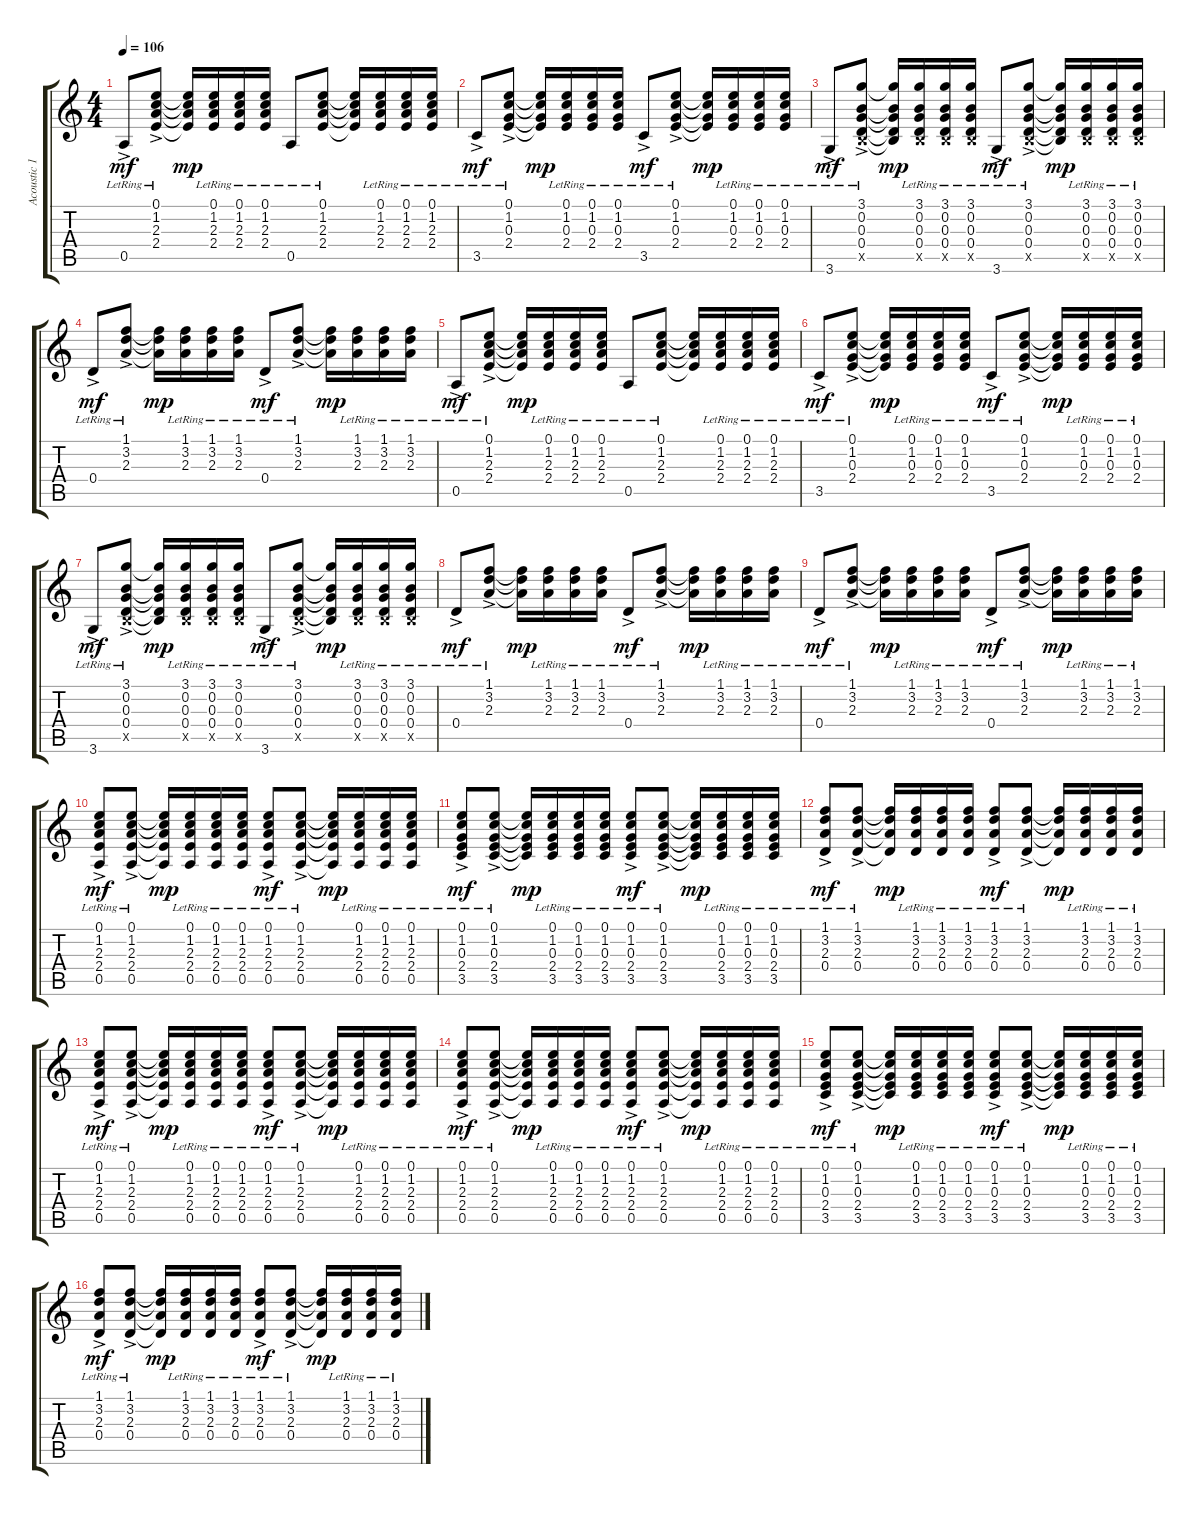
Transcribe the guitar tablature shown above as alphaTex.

\track ("Acoustic 1" "Acoustic 1") {instrument acousticguitarnylon}
\staff {score tabs}
\tuning (E4 B3 G3 D3 A2 E2) {hide}
\ts (4 4)
\tempo 106
\clef g2
\ks c
0.5{ac lr}.8{dy mf} (0.1{ac lr} 1.2{ac lr} 2.3{ac lr} 2.4{ac lr}).8 (0.1{t} 1.2{t} 2.3{t} 2.4{t}).16{dy mp} (0.1{lr} 1.2{lr} 2.3{lr} 2.4{lr}).16 (0.1{lr} 1.2{lr} 2.3{lr} 2.4{lr}).16 (0.1{lr} 1.2{lr} 2.3{lr} 2.4{lr}).16 0.5{lr}.8 (0.1{lr} 1.2{lr} 2.3{lr} 2.4{lr}).8 (0.1{t} 1.2{t} 2.3{t} 2.4{t}).16 (0.1{lr} 1.2{lr} 2.3{lr} 2.4{lr}).16 (0.1{lr} 1.2{lr} 2.3{lr} 2.4{lr}).16 (0.1{lr} 1.2{lr} 2.3{lr} 2.4{lr}).16 |
3.5{ac lr}.8{dy mf} (0.1{ac lr} 1.2{ac lr} 0.3{ac lr} 2.4{ac lr}).8 (0.1{t} 1.2{t} 0.3{t} 2.4{t}).16{dy mp} (0.1{lr} 1.2{lr} 0.3{lr} 2.4{lr}).16 (0.1{lr} 1.2{lr} 0.3{lr} 2.4{lr}).16 (0.1{lr} 1.2{lr} 0.3{lr} 2.4{lr}).16 3.5{ac lr}.8{dy mf} (0.1{ac lr} 1.2{ac lr} 0.3{ac lr} 2.4{ac lr}).8 (0.1{t} 1.2{t} 0.3{t} 2.4{t}).16{dy mp} (0.1{lr} 1.2{lr} 0.3{lr} 2.4{lr}).16 (0.1{lr} 1.2{lr} 0.3{lr} 2.4{lr}).16 (0.1{lr} 1.2{lr} 0.3{lr} 2.4{lr}).16 |
3.6{ac lr}.8{dy mf} (3.1{ac lr} 0.2{ac lr} 0.3{ac lr} 0.4{ac lr} 2.5{ac x}).8 (3.1{t} 0.2{t} 0.3{t} 0.4{t} 2.5{t}).16{dy mp} (3.1{lr} 0.2{lr} 0.3{lr} 0.4{lr} 2.5{x}).16 (3.1{lr} 0.2{lr} 0.3{lr} 0.4{lr} 2.5{x}).16 (3.1{lr} 0.2{lr} 0.3{lr} 0.4{lr} 2.5{x}).16 3.6{ac lr}.8{dy mf} (3.1{ac lr} 0.2{ac lr} 0.3{ac lr} 0.4{ac lr} 2.5{ac x}).8 (3.1{t} 0.2{t} 0.3{t} 0.4{t} 2.5{t}).16{dy mp} (3.1{lr} 0.2{lr} 0.3{lr} 0.4{lr} 2.5{x}).16 (3.1{lr} 0.2{lr} 0.3{lr} 0.4{lr} 2.5{x}).16 (3.1{lr} 0.2{lr} 0.3{lr} 0.4{lr} 2.5{x}).16 |
0.4{ac lr}.8{dy mf} (1.1{ac lr} 3.2{ac lr} 2.3{ac lr}).8 (1.1{t} 3.2{t} 2.3{t}).16{dy mp} (1.1{lr} 3.2{lr} 2.3{lr}).16 (1.1{lr} 3.2{lr} 2.3{lr}).16 (1.1{lr} 3.2{lr} 2.3{lr}).16 0.4{ac lr}.8{dy mf} (1.1{ac lr} 3.2{ac lr} 2.3{ac lr}).8 (1.1{t} 3.2{t} 2.3{t}).16{dy mp} (1.1{lr} 3.2{lr} 2.3{lr}).16 (1.1{lr} 3.2{lr} 2.3{lr}).16 (1.1{lr} 3.2{lr} 2.3{lr}).16 |
0.5{ac lr}.8{dy mf} (0.1{ac lr} 1.2{ac lr} 2.3{ac lr} 2.4{ac lr}).8 (0.1{t} 1.2{t} 2.3{t} 2.4{t}).16{dy mp} (0.1{lr} 1.2{lr} 2.3{lr} 2.4{lr}).16 (0.1{lr} 1.2{lr} 2.3{lr} 2.4{lr}).16 (0.1{lr} 1.2{lr} 2.3{lr} 2.4{lr}).16 0.5{lr}.8 (0.1{lr} 1.2{lr} 2.3{lr} 2.4{lr}).8 (0.1{t} 1.2{t} 2.3{t} 2.4{t}).16 (0.1{lr} 1.2{lr} 2.3{lr} 2.4{lr}).16 (0.1{lr} 1.2{lr} 2.3{lr} 2.4{lr}).16 (0.1{lr} 1.2{lr} 2.3{lr} 2.4{lr}).16 |
3.5{ac lr}.8{dy mf} (0.1{ac lr} 1.2{ac lr} 0.3{ac lr} 2.4{ac lr}).8 (0.1{t} 1.2{t} 0.3{t} 2.4{t}).16{dy mp} (0.1{lr} 1.2{lr} 0.3{lr} 2.4{lr}).16 (0.1{lr} 1.2{lr} 0.3{lr} 2.4{lr}).16 (0.1{lr} 1.2{lr} 0.3{lr} 2.4{lr}).16 3.5{ac lr}.8{dy mf} (0.1{ac lr} 1.2{ac lr} 0.3{ac lr} 2.4{ac lr}).8 (0.1{t} 1.2{t} 0.3{t} 2.4{t}).16{dy mp} (0.1{lr} 1.2{lr} 0.3{lr} 2.4{lr}).16 (0.1{lr} 1.2{lr} 0.3{lr} 2.4{lr}).16 (0.1{lr} 1.2{lr} 0.3{lr} 2.4{lr}).16 |
3.6{ac lr}.8{dy mf} (3.1{ac lr} 0.2{ac lr} 0.3{ac lr} 0.4{ac lr} 2.5{ac x}).8 (3.1{t} 0.2{t} 0.3{t} 0.4{t} 2.5{t}).16{dy mp} (3.1{lr} 0.2{lr} 0.3{lr} 0.4{lr} 2.5{x}).16 (3.1{lr} 0.2{lr} 0.3{lr} 0.4{lr} 2.5{x}).16 (3.1{lr} 0.2{lr} 0.3{lr} 0.4{lr} 2.5{x}).16 3.6{ac lr}.8{dy mf} (3.1{ac lr} 0.2{ac lr} 0.3{ac lr} 0.4{ac lr} 2.5{ac x}).8 (3.1{t} 0.2{t} 0.3{t} 0.4{t} 2.5{t}).16{dy mp} (3.1{lr} 0.2{lr} 0.3{lr} 0.4{lr} 2.5{x}).16 (3.1{lr} 0.2{lr} 0.3{lr} 0.4{lr} 2.5{x}).16 (3.1{lr} 0.2{lr} 0.3{lr} 0.4{lr} 2.5{x}).16 |
0.4{ac lr}.8{dy mf} (1.1{ac lr} 3.2{ac lr} 2.3{ac lr}).8 (1.1{t} 3.2{t} 2.3{t}).16{dy mp} (1.1{lr} 3.2{lr} 2.3{lr}).16 (1.1{lr} 3.2{lr} 2.3{lr}).16 (1.1{lr} 3.2{lr} 2.3{lr}).16 0.4{ac lr}.8{dy mf} (1.1{ac lr} 3.2{ac lr} 2.3{ac lr}).8 (1.1{t} 3.2{t} 2.3{t}).16{dy mp} (1.1{lr} 3.2{lr} 2.3{lr}).16 (1.1{lr} 3.2{lr} 2.3{lr}).16 (1.1{lr} 3.2{lr} 2.3{lr}).16 |
0.4{ac lr}.8{dy mf} (1.1{ac lr} 3.2{ac lr} 2.3{ac lr}).8 (1.1{t} 3.2{t} 2.3{t}).16{dy mp} (1.1{lr} 3.2{lr} 2.3{lr}).16 (1.1{lr} 3.2{lr} 2.3{lr}).16 (1.1{lr} 3.2{lr} 2.3{lr}).16 0.4{ac lr}.8{dy mf} (1.1{ac lr} 3.2{ac lr} 2.3{ac lr}).8 (1.1{t} 3.2{t} 2.3{t}).16{dy mp} (1.1{lr} 3.2{lr} 2.3{lr}).16 (1.1{lr} 3.2{lr} 2.3{lr}).16 (1.1{lr} 3.2{lr} 2.3{lr}).16 |
(0.1{ac lr} 1.2{ac lr} 2.3{ac lr} 2.4{ac lr} 0.5{ac lr}).8{dy mf} (0.1{ac lr} 1.2{ac lr} 2.3{ac lr} 2.4{ac lr} 0.5{ac lr}).8 (0.1{t} 1.2{t} 2.3{t} 2.4{t} 0.5{t}).16{dy mp} (0.1{lr} 1.2{lr} 2.3{lr} 2.4{lr} 0.5{lr}).16 (0.1{lr} 1.2{lr} 2.3{lr} 2.4{lr} 0.5{lr}).16 (0.1{lr} 1.2{lr} 2.3{lr} 2.4{lr} 0.5{lr}).16 (0.1{ac lr} 1.2{ac lr} 2.3{ac lr} 2.4{ac lr} 0.5{ac lr}).8{dy mf} (0.1{ac lr} 1.2{ac lr} 2.3{ac lr} 2.4{ac lr} 0.5{ac lr}).8 (0.1{t} 1.2{t} 2.3{t} 2.4{t} 0.5{t}).16{dy mp} (0.1{lr} 1.2{lr} 2.3{lr} 2.4{lr} 0.5{lr}).16 (0.1{lr} 1.2{lr} 2.3{lr} 2.4{lr} 0.5{lr}).16 (0.1{lr} 1.2{lr} 2.3{lr} 2.4{lr} 0.5{lr}).16 |
(0.1{ac lr} 1.2{ac lr} 0.3{ac lr} 2.4{ac lr} 3.5{ac lr}).8{dy mf} (0.1{ac lr} 1.2{ac lr} 0.3{ac lr} 2.4{ac lr} 3.5{ac lr}).8 (0.1{t} 1.2{t} 0.3{t} 2.4{t} 3.5{t}).16{dy mp} (0.1{lr} 1.2{lr} 0.3{lr} 2.4{lr} 3.5{lr}).16 (0.1{lr} 1.2{lr} 0.3{lr} 2.4{lr} 3.5{lr}).16 (0.1{lr} 1.2{lr} 0.3{lr} 2.4{lr} 3.5{lr}).16 (0.1{ac lr} 1.2{ac lr} 0.3{ac lr} 2.4{ac lr} 3.5{ac lr}).8{dy mf} (0.1{ac lr} 1.2{ac lr} 0.3{ac lr} 2.4{ac lr} 3.5{ac lr}).8 (0.1{t} 1.2{t} 0.3{t} 2.4{t} 3.5{t}).16{dy mp} (0.1{lr} 1.2{lr} 0.3{lr} 2.4{lr} 3.5{lr}).16 (0.1{lr} 1.2{lr} 0.3{lr} 2.4{lr} 3.5{lr}).16 (0.1{lr} 1.2{lr} 0.3{lr} 2.4{lr} 3.5{lr}).16 |
(1.1{ac lr} 3.2{ac lr} 2.3{ac lr} 0.4{ac lr}).8{dy mf} (1.1{ac lr} 3.2{ac lr} 2.3{ac lr} 0.4{ac lr}).8 (1.1{t} 3.2{t} 2.3{t} 0.4{t}).16{dy mp} (1.1{lr} 3.2{lr} 2.3{lr} 0.4{lr}).16 (1.1{lr} 3.2{lr} 2.3{lr} 0.4{lr}).16 (1.1{lr} 3.2{lr} 2.3{lr} 0.4{lr}).16 (1.1{ac lr} 3.2{ac lr} 2.3{ac lr} 0.4{ac lr}).8{dy mf} (1.1{ac lr} 3.2{ac lr} 2.3{ac lr} 0.4{ac lr}).8 (1.1{t} 3.2{t} 2.3{t} 0.4{t}).16{dy mp} (1.1{lr} 3.2{lr} 2.3{lr} 0.4{lr}).16 (1.1{lr} 3.2{lr} 2.3{lr} 0.4{lr}).16 (1.1{lr} 3.2{lr} 2.3{lr} 0.4{lr}).16 |
(0.1{ac lr} 1.2{ac lr} 2.3{ac lr} 2.4{ac lr} 0.5{ac lr}).8{dy mf} (0.1{ac lr} 1.2{ac lr} 2.3{ac lr} 2.4{ac lr} 0.5{ac lr}).8 (0.1{t} 1.2{t} 2.3{t} 2.4{t} 0.5{t}).16{dy mp} (0.1{lr} 1.2{lr} 2.3{lr} 2.4{lr} 0.5{lr}).16 (0.1{lr} 1.2{lr} 2.3{lr} 2.4{lr} 0.5{lr}).16 (0.1{lr} 1.2{lr} 2.3{lr} 2.4{lr} 0.5{lr}).16 (0.1{ac lr} 1.2{ac lr} 2.3{ac lr} 2.4{ac lr} 0.5{ac lr}).8{dy mf} (0.1{ac lr} 1.2{ac lr} 2.3{ac lr} 2.4{ac lr} 0.5{ac lr}).8 (0.1{t} 1.2{t} 2.3{t} 2.4{t} 0.5{t}).16{dy mp} (0.1{lr} 1.2{lr} 2.3{lr} 2.4{lr} 0.5{lr}).16 (0.1{lr} 1.2{lr} 2.3{lr} 2.4{lr} 0.5{lr}).16 (0.1{lr} 1.2{lr} 2.3{lr} 2.4{lr} 0.5{lr}).16 |
(0.1{ac lr} 1.2{ac lr} 2.3{ac lr} 2.4{ac lr} 0.5{ac lr}).8{dy mf} (0.1{ac lr} 1.2{ac lr} 2.3{ac lr} 2.4{ac lr} 0.5{ac lr}).8 (0.1{t} 1.2{t} 2.3{t} 2.4{t} 0.5{t}).16{dy mp} (0.1{lr} 1.2{lr} 2.3{lr} 2.4{lr} 0.5{lr}).16 (0.1{lr} 1.2{lr} 2.3{lr} 2.4{lr} 0.5{lr}).16 (0.1{lr} 1.2{lr} 2.3{lr} 2.4{lr} 0.5{lr}).16 (0.1{ac lr} 1.2{ac lr} 2.3{ac lr} 2.4{ac lr} 0.5{ac lr}).8{dy mf} (0.1{ac lr} 1.2{ac lr} 2.3{ac lr} 2.4{ac lr} 0.5{ac lr}).8 (0.1{t} 1.2{t} 2.3{t} 2.4{t} 0.5{t}).16{dy mp} (0.1{lr} 1.2{lr} 2.3{lr} 2.4{lr} 0.5{lr}).16 (0.1{lr} 1.2{lr} 2.3{lr} 2.4{lr} 0.5{lr}).16 (0.1{lr} 1.2{lr} 2.3{lr} 2.4{lr} 0.5{lr}).16 |
(0.1{ac lr} 1.2{ac lr} 0.3{ac lr} 2.4{ac lr} 3.5{ac lr}).8{dy mf} (0.1{ac lr} 1.2{ac lr} 0.3{ac lr} 2.4{ac lr} 3.5{ac lr}).8 (0.1{t} 1.2{t} 0.3{t} 2.4{t} 3.5{t}).16{dy mp} (0.1{lr} 1.2{lr} 0.3{lr} 2.4{lr} 3.5{lr}).16 (0.1{lr} 1.2{lr} 0.3{lr} 2.4{lr} 3.5{lr}).16 (0.1{lr} 1.2{lr} 0.3{lr} 2.4{lr} 3.5{lr}).16 (0.1{ac lr} 1.2{ac lr} 0.3{ac lr} 2.4{ac lr} 3.5{ac lr}).8{dy mf} (0.1{ac lr} 1.2{ac lr} 0.3{ac lr} 2.4{ac lr} 3.5{ac lr}).8 (0.1{t} 1.2{t} 0.3{t} 2.4{t} 3.5{t}).16{dy mp} (0.1{lr} 1.2{lr} 0.3{lr} 2.4{lr} 3.5{lr}).16 (0.1{lr} 1.2{lr} 0.3{lr} 2.4{lr} 3.5{lr}).16 (0.1{lr} 1.2{lr} 0.3{lr} 2.4{lr} 3.5{lr}).16 |
(1.1{ac lr} 3.2{ac lr} 2.3{ac lr} 0.4{ac lr}).8{dy mf} (1.1{ac lr} 3.2{ac lr} 2.3{ac lr} 0.4{ac lr}).8 (1.1{t} 3.2{t} 2.3{t} 0.4{t}).16{dy mp} (1.1{lr} 3.2{lr} 2.3{lr} 0.4{lr}).16 (1.1{lr} 3.2{lr} 2.3{lr} 0.4{lr}).16 (1.1{lr} 3.2{lr} 2.3{lr} 0.4{lr}).16 (1.1{ac lr} 3.2{ac lr} 2.3{ac lr} 0.4{ac lr}).8{dy mf} (1.1{ac lr} 3.2{ac lr} 2.3{ac lr} 0.4{ac lr}).8 (1.1{t} 3.2{t} 2.3{t} 0.4{t}).16{dy mp} (1.1{lr} 3.2{lr} 2.3{lr} 0.4{lr}).16 (1.1{lr} 3.2{lr} 2.3{lr} 0.4{lr}).16 (1.1{lr} 3.2{lr} 2.3{lr} 0.4{lr}).16
